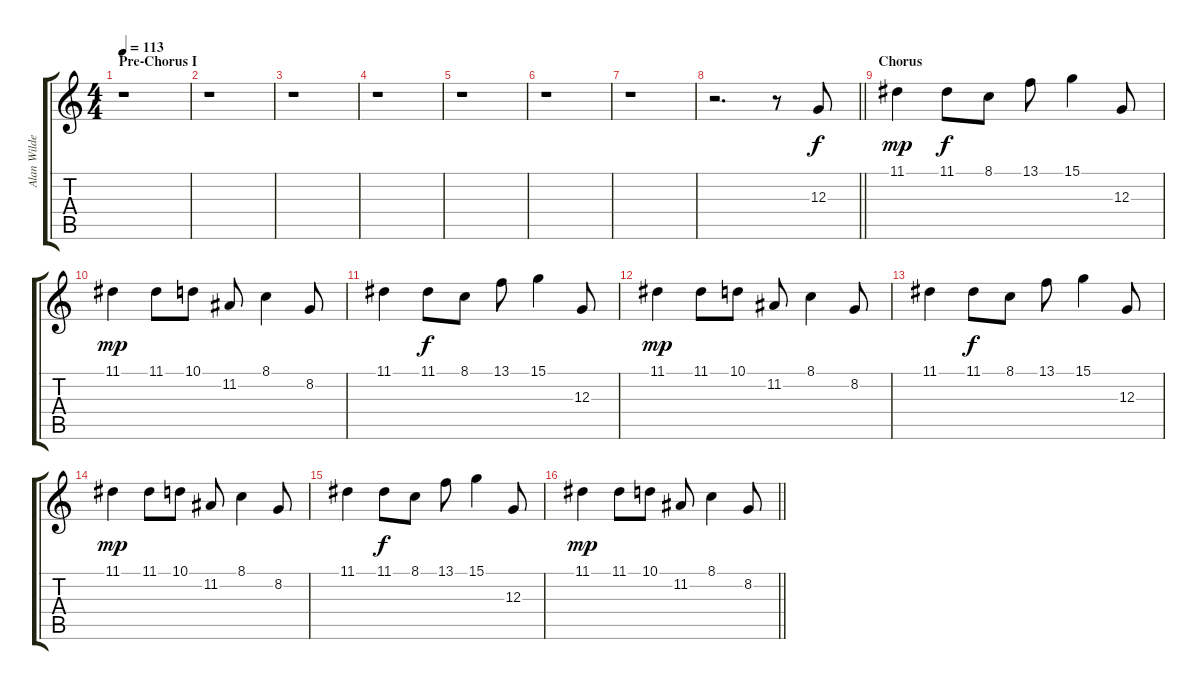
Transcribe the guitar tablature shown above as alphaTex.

\track ("Alan Wilder - Synth III" "Alan Wilde") {instrument musicbox}
\staff {score tabs}
\tuning (E4 B3 G3 D3 A2 E2) {hide}
\ts (4 4)
\section ("" "Pre-Chorus I")
\tempo 113
\clef g2
\ks c
r.1{dy f} |
r.1 |
r.1 |
r.1 |
r.1 |
r.1 |
r.1 |
\barLineRight lightlight
r.2{d} r.8 12.3.8 |
\section ("" "Chorus")
11.1.4{dy mp} 11.1.8{dy f} 8.1.8 13.1.8 15.1.4 12.3.8 |
11.1.4{dy mp} 11.1.8 10.1.8 11.2.8 8.1.4 8.2.8 |
11.1.4 11.1.8{dy f} 8.1.8 13.1.8 15.1.4 12.3.8 |
11.1.4{dy mp} 11.1.8 10.1.8 11.2.8 8.1.4 8.2.8 |
11.1.4 11.1.8{dy f} 8.1.8 13.1.8 15.1.4 12.3.8 |
11.1.4{dy mp} 11.1.8 10.1.8 11.2.8 8.1.4 8.2.8 |
11.1.4 11.1.8{dy f} 8.1.8 13.1.8 15.1.4 12.3.8 |
\barLineRight lightlight
11.1.4{dy mp} 11.1.8 10.1.8 11.2.8 8.1.4 8.2.8
